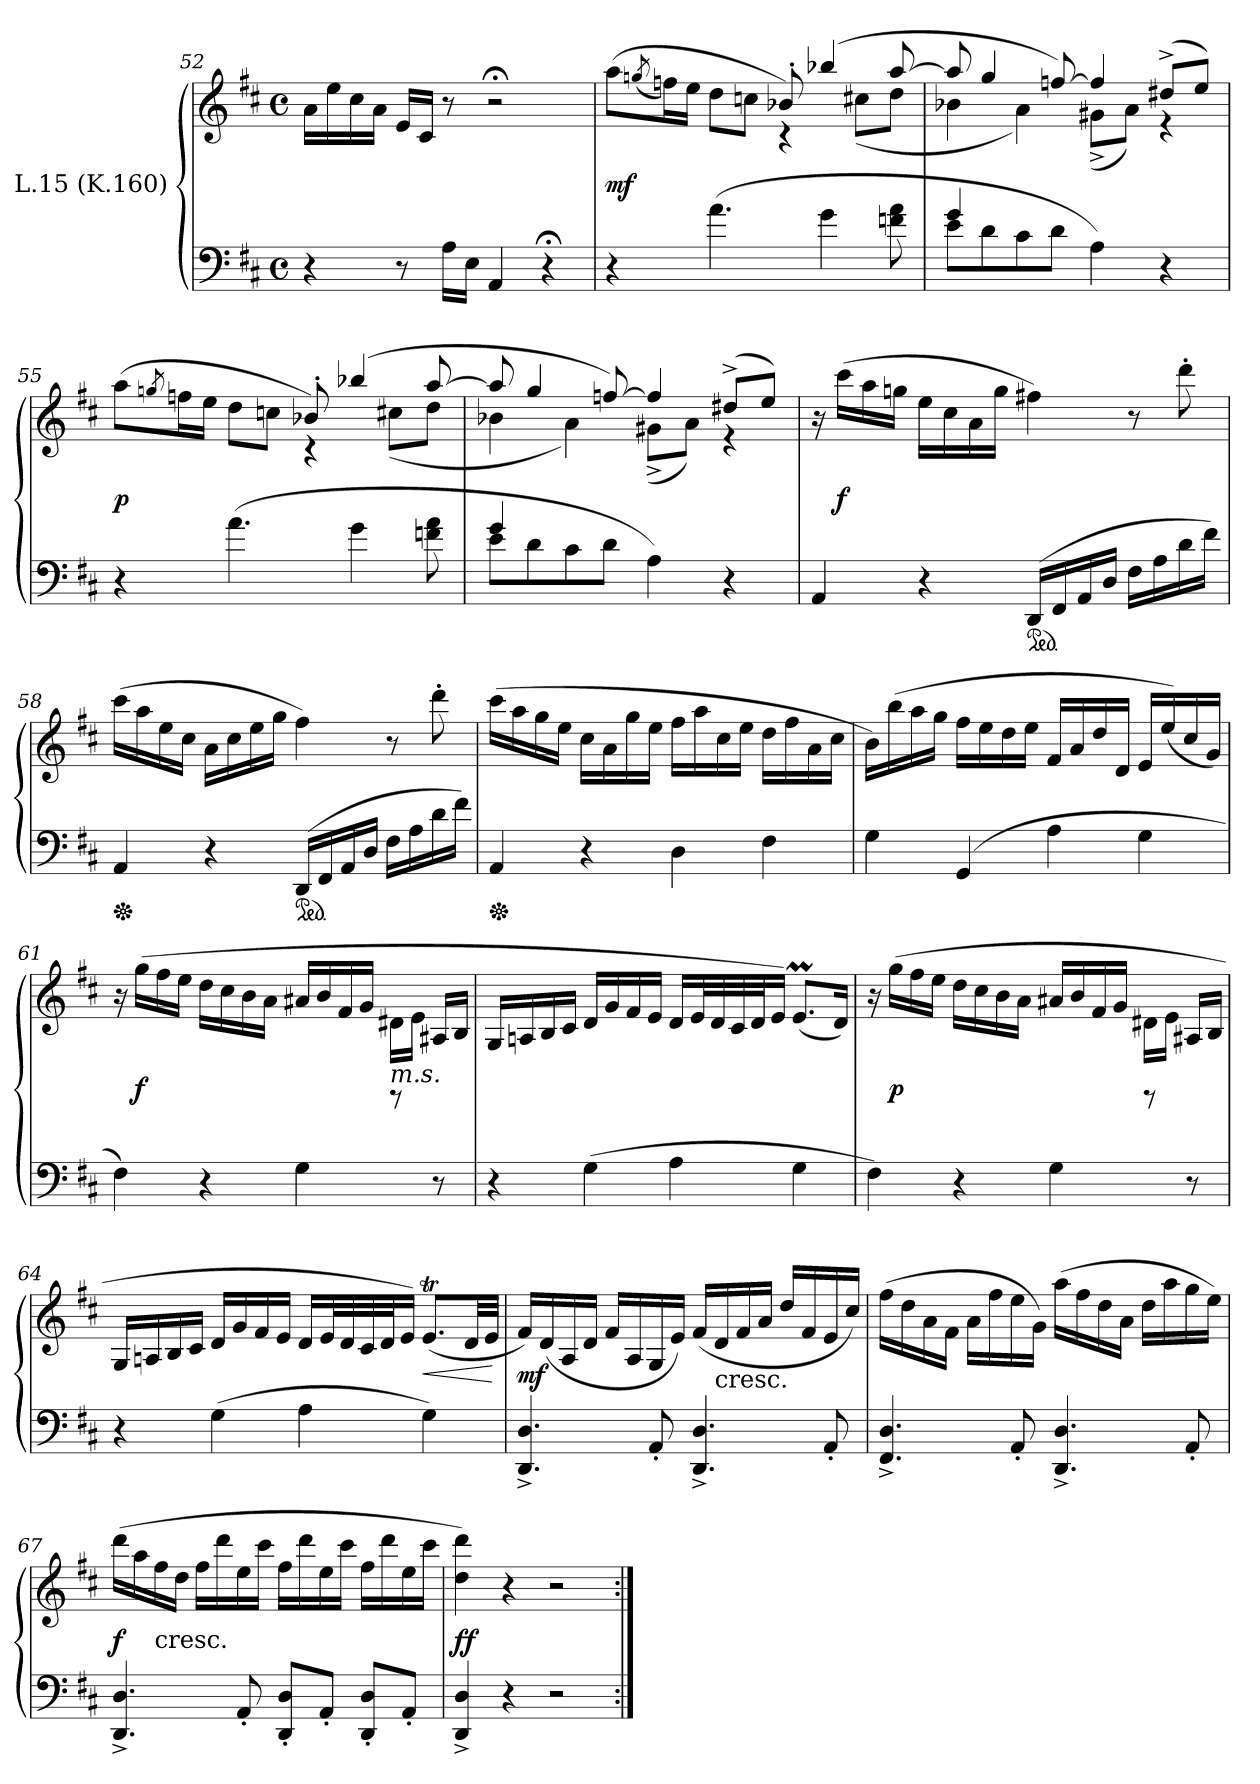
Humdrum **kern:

**kern	**kern	**dynam
*part1	*part1	*part1
*staff2	*staff1	*staff1/2
*I"L.15 (K.160)	*	*
*clefF4	*clefG2	*
*k[f#c#]	*k[f#c#]	*
*D:	*D:	*
*M4/4	*M4/4	*
*met(c)	*met(c)	*
=52	=52	=52
4r	16aLL	.
.	16ee	.
.	16cc#	.
.	16aJJ	.
8r	16eLL	.
.	16c#JJ	.
16ALL	8r	.
16EJJ	.	.
4AA	2r;<	.
4r;<	.	.
=53	=53	=53
*	*^	*
4r	2ryy	(8aaL	mf
.	.	(8qggn	.
.	.	16ffnL)	.
.	.	16eeJJ	.
(<4.a	.	8ddL	.
.	.	8ccnJ	.
.	8b-X')	4r	.
4g	(4bb-X	.	.
.	.	(8cc#XL	.
8fn 8a	[8aa	8ddJ	.
!!LO:LB:g=z	!!
=54	=54	=54	=54
*^	*	*	*
4g	8eL	8aa]	4b-X	.
.	8d	4gg	.	.
2.ryy	8c#	.	4a)	.
.	8dJ	[8ffn)	.	.
.	4A)	4ff]	(8g#X^L	.
.	.	.	8aJ)	.
.	4r	(8dd#X^L	4r	.
.	.	8eeJ)	.	.
*v	*v	*	*	*
=55	=55	=55	=55
4r	2ryy	(8aaL	p
.	.	8qggn	.
.	.	16ffnL	.
.	.	16eeJJ	.
(<4.a	.	8ddL	.
.	.	8ccnJ	.
.	8b-X')	4r	.
4g	(4bb-X	.	.
.	.	(8cc#XL	.
8fn 8a	[8aa	8ddJ	.
=56	=56	=56	=56
*^	*	*	*
4g	8eL	8aa]	4b-X	.
.	8d	4gg	.	.
2.ryy	8c#	.	4a)	.
.	8dJ	[8ffn)	.	.
.	4A)	4ff]	(8g#X^L	.
.	.	.	8aJ)	.
.	4r	(8dd#X^L	4r	.
.	.	8eeJ)	.	.
*v	*v	*	*	*
*	*v	*v	*
!!LO:LB:g=z
=57	=57	=57
4AA	16r	.
.	(16ccc#LL	f
.	16aa	.
.	16ggnJJ	.
4r	16eeLL	.
.	16cc#	.
.	16a	.
.	16ggJJ	.
*ped	*	*
(16DDLL	4ff#X)	.
16FF#	.	.
16AA	.	.
16DJJ	.	.
16F#LL	8r	.
16A	.	.
16d	8ddd'	.
16f#JJ)	.	.
=58	=58	=58
*Xped	*	*
4AA	(16ccc#LL	.
.	16aa	.
.	16ee	.
.	16cc#JJ	.
4r	16aLL	.
.	16cc#	.
.	16ee	.
.	16ggJJ	.
*ped	*	*
(16DDLL	4ff#)	.
16FF#	.	.
16AA	.	.
16DJJ	.	.
16F#LL	8r	.
16A	.	.
16d	8ddd'	.
16f#JJ)	.	.
=59	=59	=59
*Xped	*	*
4AA	(16ccc#LL	.
.	16aa	.
.	16gg	.
.	16eeJJ	.
4r	16cc#LL	.
.	16a	.
.	16gg	.
.	16eeJJ	.
4D	16ff#LL	.
.	16aa	.
.	16cc#	.
.	16eeJJ	.
4F#	16ddLL	.
.	16ff#	.
.	16a	.
.	16cc#JJ	.
!!LO:LB:g=z
=60	=60	=60
4G	16bLL)	.
.	(16bb	.
.	16aa	.
.	16ggJJ	.
(4GG	16ff#LL	.
.	16ee	.
.	16dd	.
.	16eeJJ	.
4A	16f#LL	.
.	16a	.
.	16dd	.
.	16dJJ	.
4G	16eLL	.
.	(16ee)	.
.	16cc#	.
.	16gJJ)	.
=61	=61	=61
4F#)	16r	.
.	(16ggLL	f
.	16ff#	.
.	16eeJJ	.
4r	16ddLL	.
.	16cc#	.
.	16b	.
.	16aJJ	.
4G	16a#XLL	.
.	16b	.
.	16f#	.
.	16gJJ	.
!	!LO:TX:b:i:t=m.s.	!
8rff	16d#X\LL	.
.	16e\JJ	.
8r	16A#XLL	.
.	16BJJ	.
=62	=62	=62
4r	16GLL	.
.	16An	.
.	16B	.
.	16c#JJ	.
(4G	16dLL	.
.	16g	.
.	16f#	.
.	16eJJ	.
4A	16dLL	.
.	32eL	.
.	32d	.
.	32c#	.
.	32dJ	.
.	16eJJ)	.
4G	(8.eML	.
.	16dJk)	.
!!LO:LB:g=z
=63	=63	=63
4F#)	16r	.
.	(16ggLL	p
.	16ff#	.
.	16eeJJ	.
4r	16ddLL	.
.	16cc#	.
.	16b	.
.	16aJJ	.
4G	16a#XLL	.
.	16b	.
.	16f#	.
.	16gJJ	.
8rff	16d#X\LL	.
.	16e\JJ	.
8r	16A#XLL	.
.	16BJJ	.
=64	=64	=64
4r	16GLL	.
.	16An	.
.	16B	.
.	16c#JJ	.
(4G	16dLL	.
.	16g	.
.	16f#	.
.	16eJJ	.
4A	16dLL	.
.	32eL	.
.	32d	.
.	32c#	.
.	32dJ	.
.	16eJJ)	.
4G)	(8.eTL	<
.	32dLL	.
.	32eJJJ	.
.	.	[
=65	=65	=65
4.DD^> 4.D^>	16f#LL)	mf
.	(>16d	.
.	16A	.
.	16dJJ	.
.	16f#LL	.
.	16A	.
8AA'	16G	.
.	16eJJ)	.
4.DD^> 4.D^>	(>16f#LL	.
!	!LO:TX:c:t=cresc.	!
.	16d	.
.	16f#	.
.	16aJJ	.
.	16ddLL	.
.	16f#	.
8AA'	16e	.
.	16cc#JJ)	.
!!LO:LB:g=z
=66	=66	=66
4.FF#^> 4.D^>	(16ff#LL	.
.	16dd	.
.	16a	.
.	16f#JJ	.
.	16aLL	.
.	16ff#	.
8AA'	16ee	.
.	16gJJ)	.
4.DD^> 4.D^>	(16aaLL	.
.	16ff#	.
.	16dd	.
.	16aJJ	.
.	16ddLL	.
.	16aa	.
8AA'	16gg	.
.	16eeJJ)	.
=67	=67	=67
4.DD^> 4.D^>	(16dddLL	f
.	16aa	.
!	!LO:TX:c:t=cresc.	!
.	16ff#	.
.	16ddJJ	.
.	16ff#LL	.
.	16ddd	.
8AA'	16ee	.
.	16ccc#JJ	.
8DD' 8D'L	16ff#LL	.
.	16ddd	.
8AA'J	16ee	.
.	16ccc#JJ	.
8DD' 8D'L	16ff#LL	.
.	16ddd	.
8AA'J	16ee	.
.	16ccc#JJ	.
=68	=68	=68
4DD^ 4D^	4dd 4ddd)	ff
4r	4r	.
2r	2r	.
=:|!	=:|!	=:|!
*-	*-	*-
